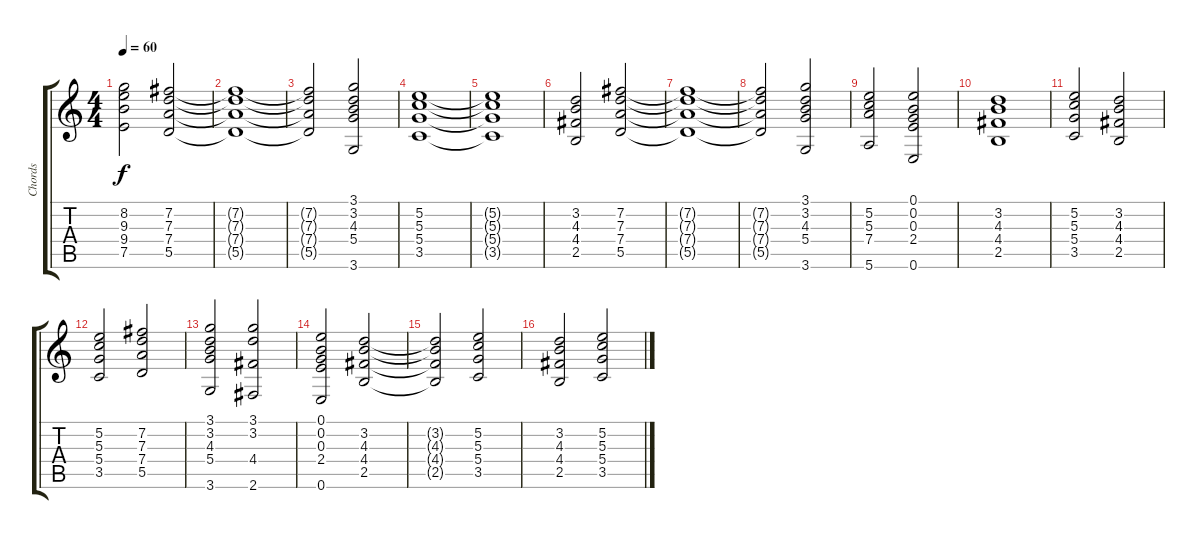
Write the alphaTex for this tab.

\track ("Chords" "Chords") {instrument electricguitarjazz}
\staff {score tabs}
\tuning (E4 B3 G3 D3 A2 E2) {hide}
\ts (4 4)
\tempo 60
\clef g2
\ks c
(8.2 9.3 9.4 7.5).2{dy f} (7.2 7.3 7.4 5.5).2 |
(7.2{t} 7.3{t} 7.4{t} 5.5{t}).1 |
(7.2{t} 7.3{t} 7.4{t} 5.5{t}).2 (3.1 3.2 4.3 5.4 3.6).2 |
(5.2 5.3 5.4 3.5).1 |
(5.2{t} 5.3{t} 5.4{t} 3.5{t}).1 |
(3.2 4.3 4.4 2.5).2 (7.2 7.3 7.4 5.5).2 |
(7.2{t} 7.3{t} 7.4{t} 5.5{t}).1 |
(7.2{t} 7.3{t} 7.4{t} 5.5{t}).2 (3.1 3.2 4.3 5.4 3.6).2 |
(5.2 5.3 7.4 5.6).2 (0.1 0.2 0.3 2.4 0.6).2 |
(3.2 4.3 4.4 2.5).1 |
(5.2 5.3 5.4 3.5).2 (3.2 4.3 4.4 2.5).2 |
(5.2 5.3 5.4 3.5).2 (7.2 7.3 7.4 5.5).2 |
(3.1 3.2 4.3 5.4 3.6).2 (3.1 3.2 4.4 2.6).2 |
(0.1 0.2 0.3 2.4 0.6).2 (3.2 4.3 4.4 2.5).2 |
(3.2{t} 4.3{t} 4.4{t} 2.5{t}).2 (5.2 5.3 5.4 3.5).2 |
(3.2 4.3 4.4 2.5).2 (5.2 5.3 5.4 3.5).2
